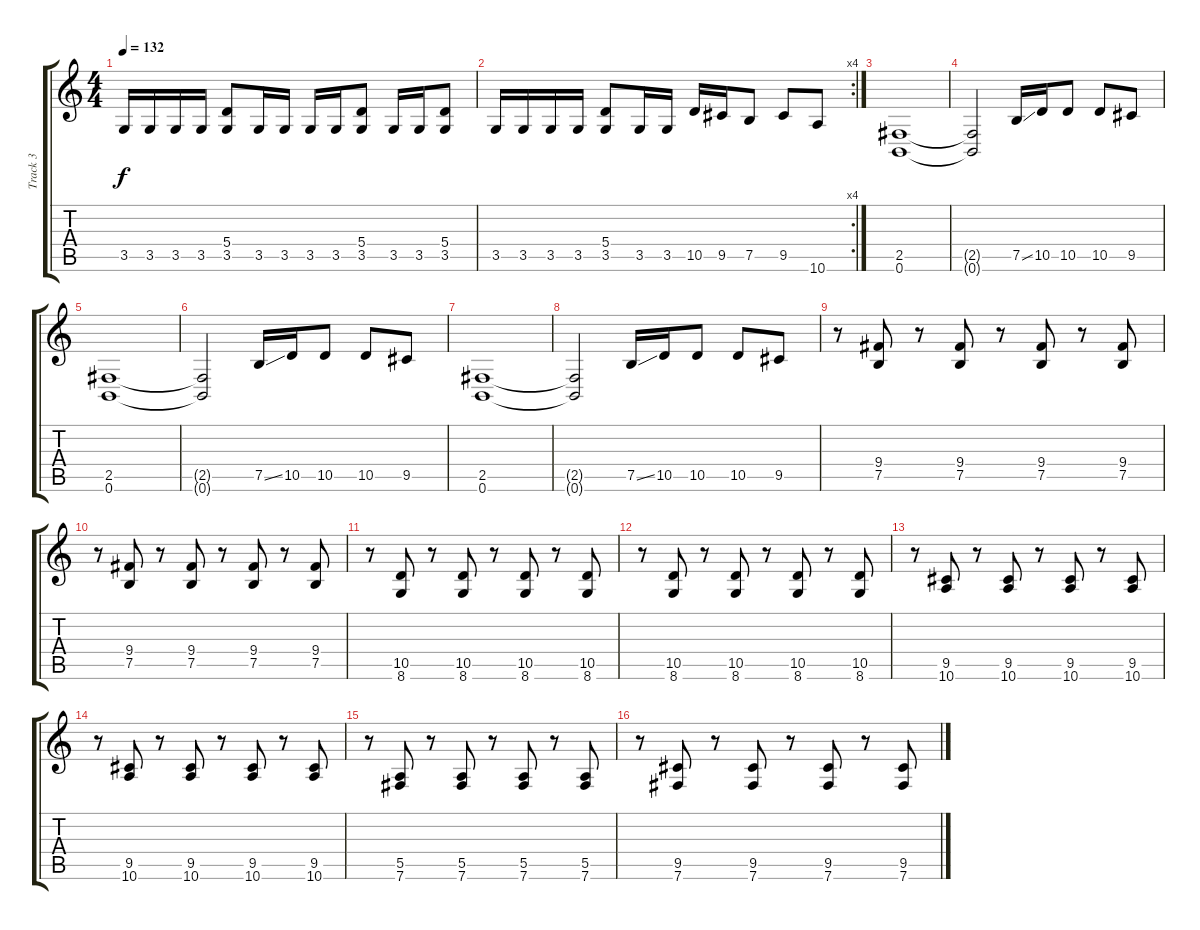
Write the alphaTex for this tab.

\track ("Track 3" "Track 3") {instrument distortionguitar}
\staff {score tabs}
\tuning (B3 Gb3 D3 A2 E2 B1) {hide}
\ts (4 4)
\tempo 132
\clef g2
\ks c
3.5.16{dy f} 3.5.16 3.5.16 3.5.16 (5.4 3.5).8 3.5.16 3.5.16 3.5.16 3.5.16 (5.4 3.5).8 3.5.16 3.5.16 (5.4 3.5).8 |
\rc 4
3.5.16 3.5.16 3.5.16 3.5.16 (5.4 3.5).8 3.5.16 3.5.16 10.5.16 9.5.16 7.5.8 9.5.8 10.6.8 |
(2.5 0.6).1 |
(2.5{t} 0.6{t}).2 7.5{ss}.16 10.5.16 10.5.8 10.5.8 9.5.8 |
(2.5 0.6).1 |
(2.5{t} 0.6{t}).2 7.5{ss}.16 10.5.16 10.5.8 10.5.8 9.5.8 |
(2.5 0.6).1 |
(2.5{t} 0.6{t}).2 7.5{ss}.16 10.5.16 10.5.8 10.5.8 9.5.8 |
r.8 (9.4 7.5).8 r.8 (9.4 7.5).8 r.8 (9.4 7.5).8 r.8 (9.4 7.5).8 |
r.8 (9.4 7.5).8 r.8 (9.4 7.5).8 r.8 (9.4 7.5).8 r.8 (9.4 7.5).8 |
r.8 (10.5 8.6).8 r.8 (10.5 8.6).8 r.8 (10.5 8.6).8 r.8 (10.5 8.6).8 |
r.8 (10.5 8.6).8 r.8 (10.5 8.6).8 r.8 (10.5 8.6).8 r.8 (10.5 8.6).8 |
r.8 (9.5 10.6).8 r.8 (9.5 10.6).8 r.8 (9.5 10.6).8 r.8 (9.5 10.6).8 |
r.8 (9.5 10.6).8 r.8 (9.5 10.6).8 r.8 (9.5 10.6).8 r.8 (9.5 10.6).8 |
r.8 (5.5 7.6).8 r.8 (5.5 7.6).8 r.8 (5.5 7.6).8 r.8 (5.5 7.6).8 |
r.8 (9.5 7.6).8 r.8 (9.5 7.6).8 r.8 (9.5 7.6).8 r.8 (9.5 7.6).8
